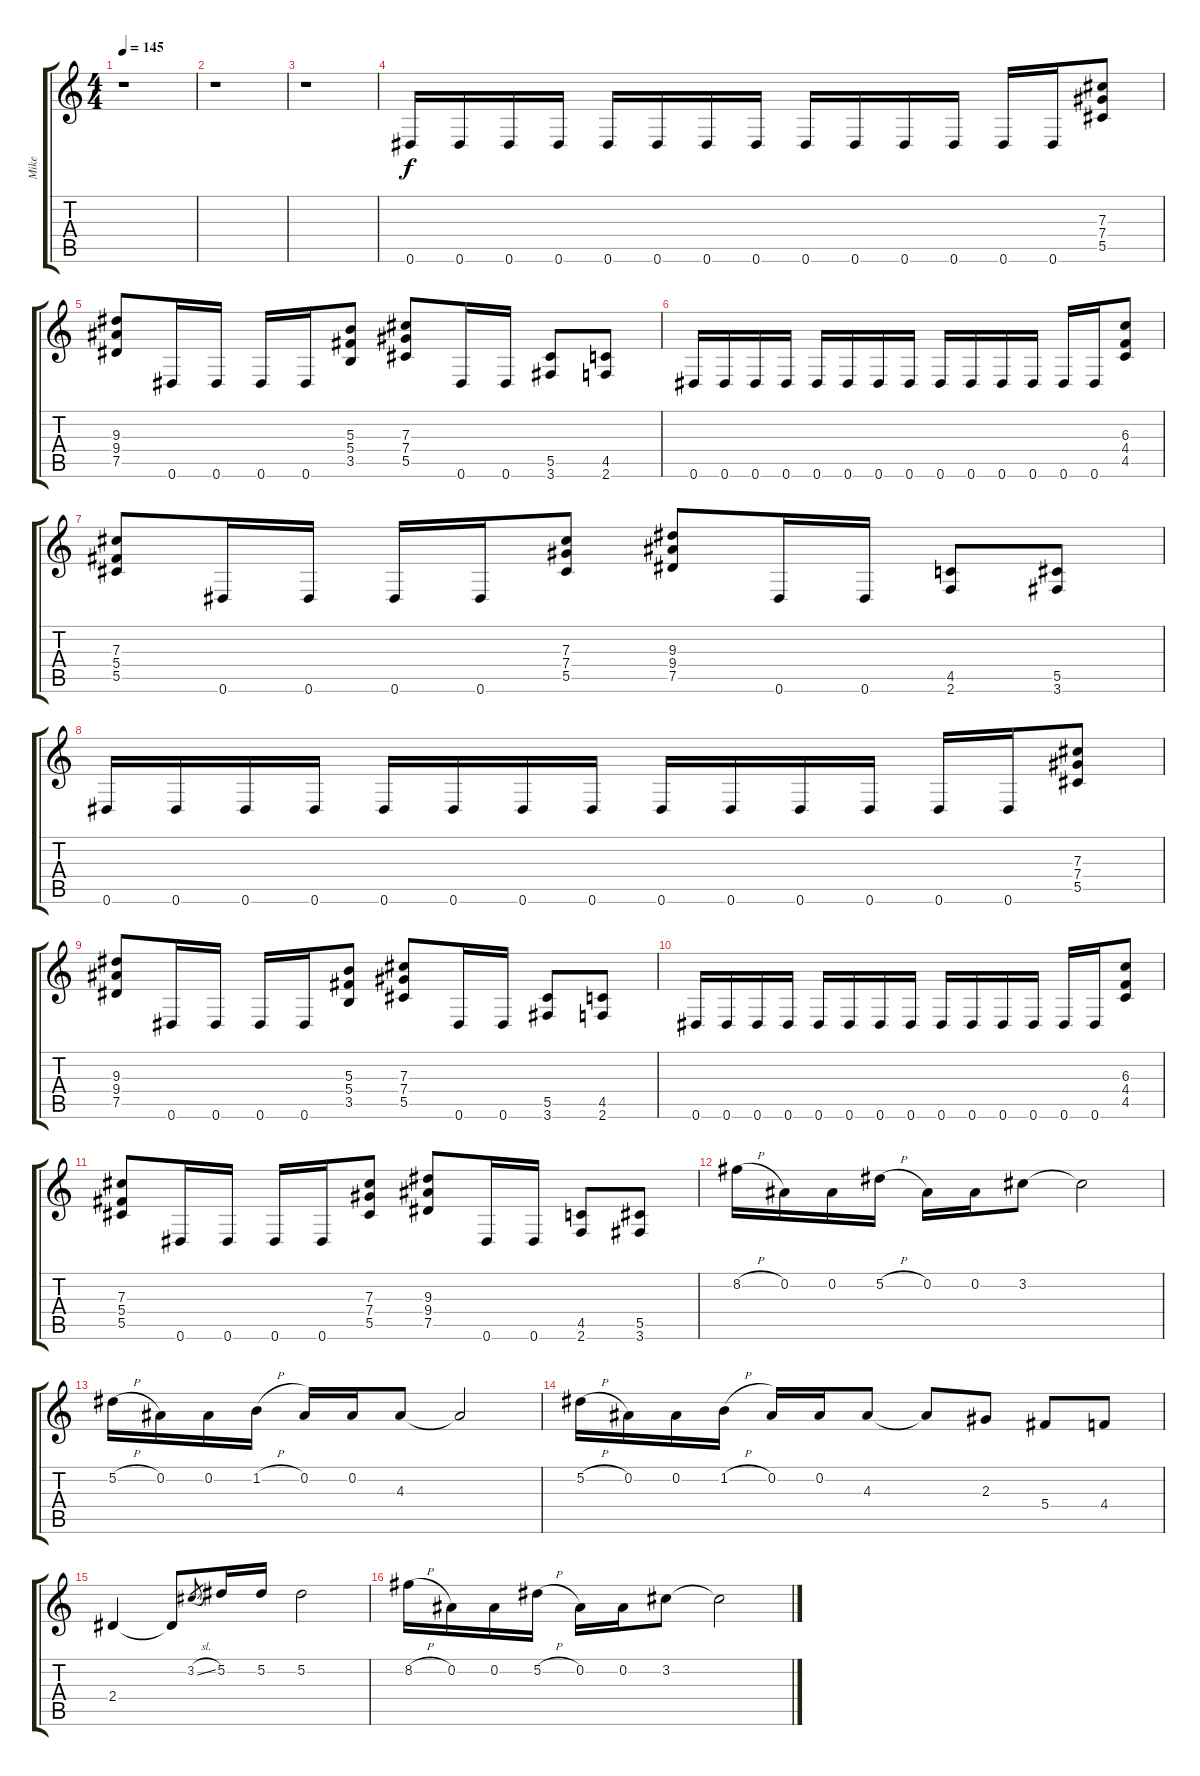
\track ("Mike" "Mike") {instrument overdrivenguitar}
\staff {score tabs}
\tuning (Eb4 Bb3 Gb3 Db3 Ab2 Eb2) {hide}
\ts (4 4)
\tempo 145
\clef g2
\ks c
r.1{dy f} |
r.1 |
r.1 |
0.6.16 0.6.16 0.6.16 0.6.16 0.6.16 0.6.16 0.6.16 0.6.16 0.6.16 0.6.16 0.6.16 0.6.16 0.6.16 0.6.16 (7.3 7.4 5.5).8 |
(9.3 9.4 7.5).8 0.6.16 0.6.16 0.6.16 0.6.16 (5.3 5.4 3.5).8 (7.3 7.4 5.5).8 0.6.16 0.6.16 (5.5 3.6).8 (4.5 2.6).8 |
0.6.16 0.6.16 0.6.16 0.6.16 0.6.16 0.6.16 0.6.16 0.6.16 0.6.16 0.6.16 0.6.16 0.6.16 0.6.16 0.6.16 (6.3 4.4 4.5).8 |
(7.3 5.4 5.5).8 0.6.16 0.6.16 0.6.16 0.6.16 (7.3 7.4 5.5).8 (9.3 9.4 7.5).8 0.6.16 0.6.16 (4.5 2.6).8 (5.5 3.6).8 |
0.6.16 0.6.16 0.6.16 0.6.16 0.6.16 0.6.16 0.6.16 0.6.16 0.6.16 0.6.16 0.6.16 0.6.16 0.6.16 0.6.16 (7.3 7.4 5.5).8 |
(9.3 9.4 7.5).8 0.6.16 0.6.16 0.6.16 0.6.16 (5.3 5.4 3.5).8 (7.3 7.4 5.5).8 0.6.16 0.6.16 (5.5 3.6).8 (4.5 2.6).8 |
0.6.16 0.6.16 0.6.16 0.6.16 0.6.16 0.6.16 0.6.16 0.6.16 0.6.16 0.6.16 0.6.16 0.6.16 0.6.16 0.6.16 (6.3 4.4 4.5).8 |
(7.3 5.4 5.5).8 0.6.16 0.6.16 0.6.16 0.6.16 (7.3 7.4 5.5).8 (9.3 9.4 7.5).8 0.6.16 0.6.16 (4.5 2.6).8 (5.5 3.6).8 |
8.2{h}.16 0.2.16 0.2.16 5.2{h}.16 0.2.16 0.2.16 3.2.8 3.2{t}.2 |
5.2{h}.16 0.2.16 0.2.16 1.2{h}.16 0.2.16 0.2.16 4.3.8 4.3{t}.2 |
5.2{h}.16 0.2.16 0.2.16 1.2{h}.16 0.2.16 0.2.16 4.3.8 4.3{t}.8 2.3.8 5.4.8 4.4.8 |
2.4.4 2.4{t}.8 3.2{sl}.8{gr} 5.2.16 5.2.16 5.2.2 |
8.2{h}.16 0.2.16 0.2.16 5.2{h}.16 0.2.16 0.2.16 3.2.8 3.2{t}.2
